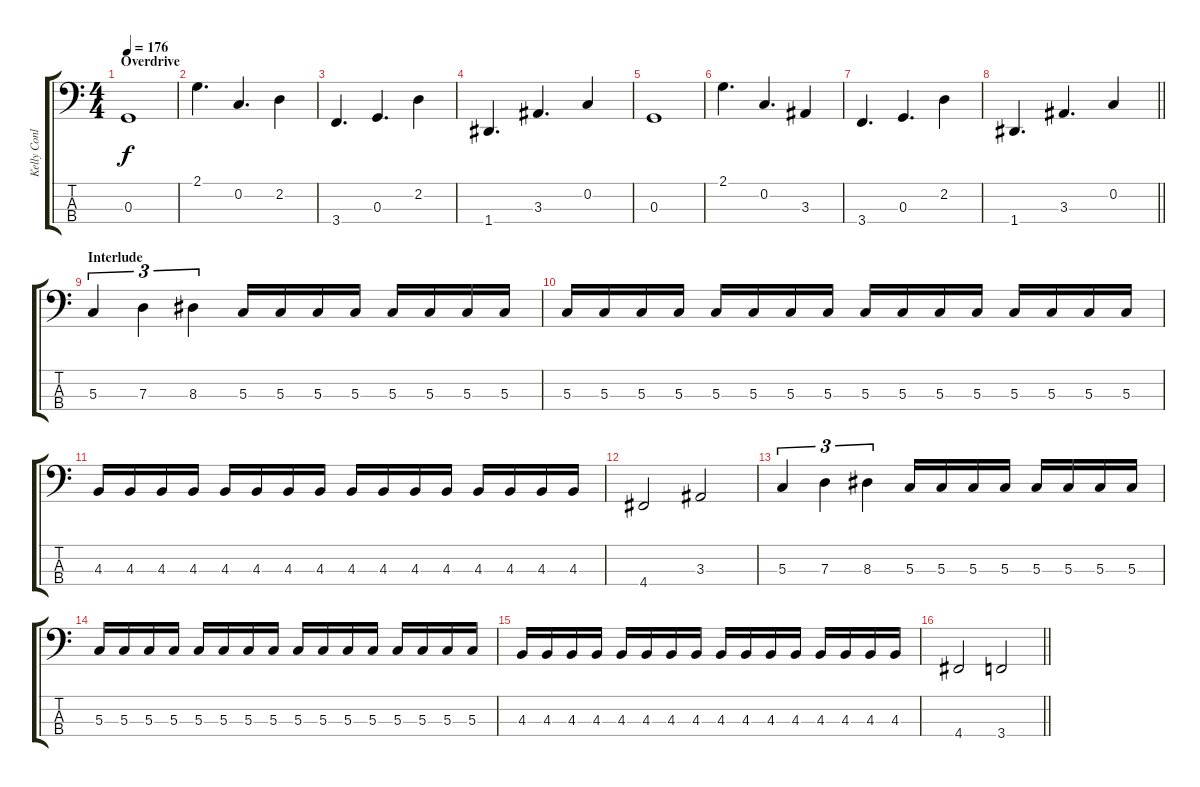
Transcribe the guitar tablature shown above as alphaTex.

\track ("Kelly Conlon " "Kelly Conl") {instrument electricbassfinger}
\staff {score tabs}
\tuning (F2 C2 G1 D1) {hide}
\ts (4 4)
\section ("" "Overdrive")
\tempo 176
\clef f4
\ks c
0.3.1{dy f} |
2.1.4{d} 0.2.4{d} 2.2.4 |
3.4.4{d} 0.3.4{d} 2.2.4 |
1.4.4{d} 3.3.4{d} 0.2.4 |
0.3.1 |
2.1.4{d} 0.2.4{d} 3.3.4 |
3.4.4{d} 0.3.4{d} 2.2.4 |
\barLineRight lightlight
1.4.4{d} 3.3.4{d} 0.2.4 |
\section ("" "Interlude")
5.3.4{tu (3 2)} 7.3.4{tu (3 2)} 8.3.4{tu (3 2)} 5.3.16 5.3.16 5.3.16 5.3.16 5.3.16 5.3.16 5.3.16 5.3.16 |
5.3.16 5.3.16 5.3.16 5.3.16 5.3.16 5.3.16 5.3.16 5.3.16 5.3.16 5.3.16 5.3.16 5.3.16 5.3.16 5.3.16 5.3.16 5.3.16 |
4.3.16 4.3.16 4.3.16 4.3.16 4.3.16 4.3.16 4.3.16 4.3.16 4.3.16 4.3.16 4.3.16 4.3.16 4.3.16 4.3.16 4.3.16 4.3.16 |
4.4.2 3.3.2 |
5.3.4{tu (3 2)} 7.3.4{tu (3 2)} 8.3.4{tu (3 2)} 5.3.16 5.3.16 5.3.16 5.3.16 5.3.16 5.3.16 5.3.16 5.3.16 |
5.3.16 5.3.16 5.3.16 5.3.16 5.3.16 5.3.16 5.3.16 5.3.16 5.3.16 5.3.16 5.3.16 5.3.16 5.3.16 5.3.16 5.3.16 5.3.16 |
4.3.16 4.3.16 4.3.16 4.3.16 4.3.16 4.3.16 4.3.16 4.3.16 4.3.16 4.3.16 4.3.16 4.3.16 4.3.16 4.3.16 4.3.16 4.3.16 |
\barLineRight lightlight
4.4.2 3.4.2
